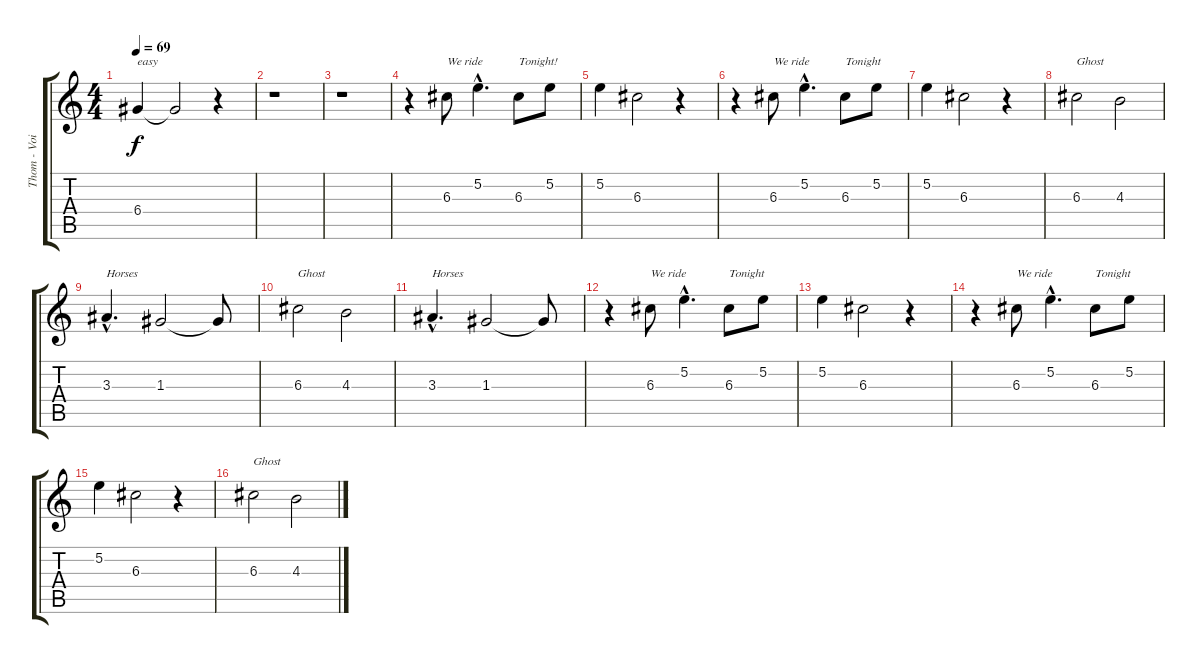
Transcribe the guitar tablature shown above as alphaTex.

\track ("Thom - Voice" "Thom - Voi") {instrument fretlessbass}
\staff {score tabs}
\tuning (E4 B3 G3 D3 A2 E2) {hide}
\ts (4 4)
\tempo 69
\clef g2
\ks c
6.4.4{txt "easy" dy f} 6.4{t}.2 r.4 |
r.1 |
r.1 |
r.4 6.3.8{txt "We ride"} 5.2{hac}.4{d} 6.3.8{txt "Tonight!"} 5.2.8 |
5.2.4 6.3.2 r.4 |
r.4 6.3.8{txt "We ride"} 5.2{hac}.4{d} 6.3.8{txt "Tonight"} 5.2.8 |
5.2.4 6.3.2 r.4 |
6.3.2{txt "Ghost"} 4.3.2 |
3.3{hac}.4{d txt "Horses"} 1.3.2 1.3{t}.8 |
6.3.2{txt "Ghost"} 4.3.2 |
3.3{hac}.4{d txt "Horses"} 1.3.2 1.3{t}.8 |
r.4 6.3.8{txt "We ride"} 5.2{hac}.4{d} 6.3.8{txt "Tonight"} 5.2.8 |
5.2.4 6.3.2 r.4 |
r.4 6.3.8{txt "We ride"} 5.2{hac}.4{d} 6.3.8{txt "Tonight"} 5.2.8 |
5.2.4 6.3.2 r.4 |
6.3.2{txt "Ghost"} 4.3.2
